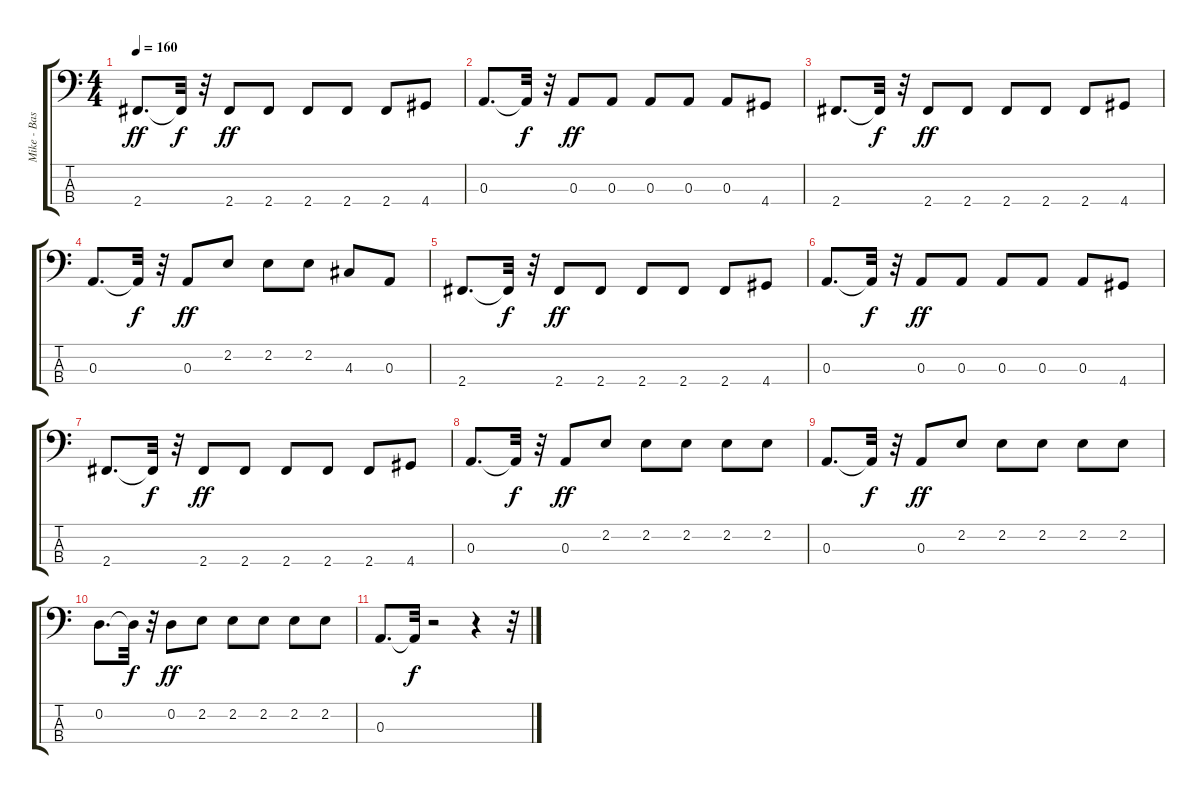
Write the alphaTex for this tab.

\track ("Mike - Bass Guitar" "Mike - Bas") {instrument electricbasspick}
\staff {score tabs}
\tuning (G2 D2 A1 E1) {hide}
\ts (4 4)
\tempo 160
\clef f4
\ks c
2.4.8{d dy ff} 2.4{t}.32{dy f} r.32 2.4.8{dy ff} 2.4.8 2.4.8 2.4.8 2.4.8 4.4.8 |
0.3.8{d} 0.3{t}.32{dy f} r.32 0.3.8{dy ff} 0.3.8 0.3.8 0.3.8 0.3.8 4.4.8 |
2.4.8{d} 2.4{t}.32{dy f} r.32 2.4.8{dy ff} 2.4.8 2.4.8 2.4.8 2.4.8 4.4.8 |
0.3.8{d} 0.3{t}.32{dy f} r.32 0.3.8{dy ff} 2.2.8 2.2.8 2.2.8 4.3.8 0.3.8 |
2.4.8{d} 2.4{t}.32{dy f} r.32 2.4.8{dy ff} 2.4.8 2.4.8 2.4.8 2.4.8 4.4.8 |
0.3.8{d} 0.3{t}.32{dy f} r.32 0.3.8{dy ff} 0.3.8 0.3.8 0.3.8 0.3.8 4.4.8 |
2.4.8{d} 2.4{t}.32{dy f} r.32 2.4.8{dy ff} 2.4.8 2.4.8 2.4.8 2.4.8 4.4.8 |
0.3.8{d} 0.3{t}.32{dy f} r.32 0.3.8{dy ff} 2.2.8 2.2.8 2.2.8 2.2.8 2.2.8 |
0.3.8{d} 0.3{t}.32{dy f} r.32 0.3.8{dy ff} 2.2.8 2.2.8 2.2.8 2.2.8 2.2.8 |
0.2.8{d} 0.2{t}.32{dy f} r.32 0.2.8{dy ff} 2.2.8 2.2.8 2.2.8 2.2.8 2.2.8 |
0.3.8{d} 0.3{t}.32{dy f} r.2 r.4 r.32
